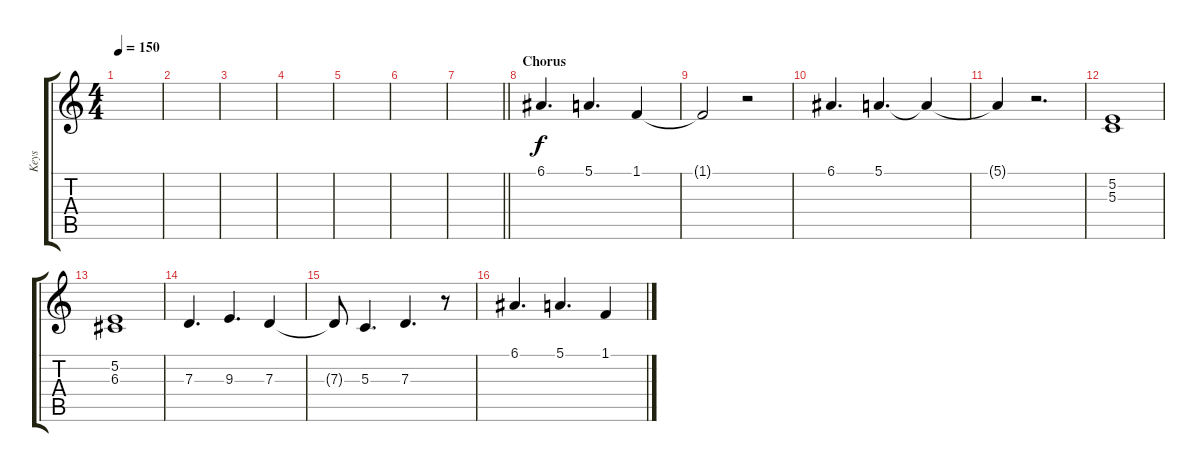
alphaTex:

\track ("Keys" "Keys") {instrument pad1newage}
\staff {score tabs}
\tuning (E4 B3 G3 D3 A2 E2) {hide}
\ts (4 4)
\tempo 150
\clef g2
\ks c
|
|
|
|
|
|
\barLineRight lightlight
|
\section ("" "Chorus")
6.1.4{d} 5.1.4{d} 1.1.4 |
1.1{t}.2 r.2 |
6.1.4{d} 5.1.4{d} 5.1{t}.4 |
5.1{t}.4 r.2{d} |
(5.2 5.3).1 |
(5.2 6.3).1 |
7.3.4{d} 9.3.4{d} 7.3.4 |
7.3{t}.8 5.3.4{d} 7.3.4{d} r.8 |
6.1.4{d} 5.1.4{d} 1.1.4
